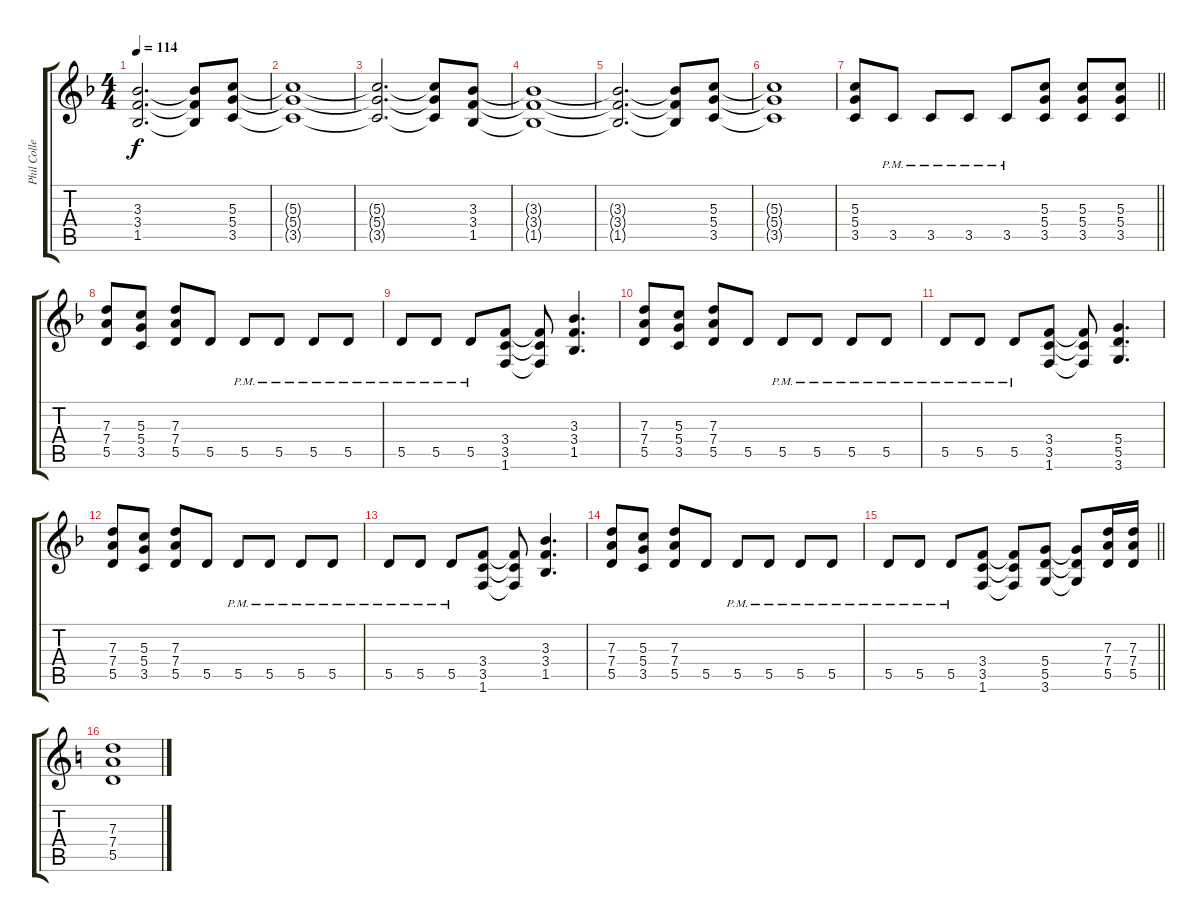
\track ("Phil Collen" "Phil Colle") {instrument distortionguitar}
\staff {score tabs}
\tuning (E4 B3 G3 D3 A2 E2) {hide}
\ts (4 4)
\tempo 114
\clef g2
\ks dminor
(3.3{t} 3.4{t} 1.5{t}).2{d dy f} (3.3{t} 3.4{t} 1.5{t}).8 (5.3 5.4 3.5).8 |
(5.3{t} 5.4{t} 3.5{t}).1 |
(5.3{t} 5.4{t} 3.5{t}).2{d} (5.3{t} 5.4{t} 3.5{t}).8 (3.3 3.4 1.5).8 |
(3.3{t} 3.4{t} 1.5{t}).1 |
(3.3{t} 3.4{t} 1.5{t}).2{d} (3.3{t} 3.4{t} 1.5{t}).8 (5.3 5.4 3.5).8 |
(5.3{t} 5.4{t} 3.5{t}).1 |
\barLineRight lightlight
(5.3 5.4 3.5).8 3.5{pm}.8 3.5{pm}.8 3.5{pm}.8 3.5{pm}.8 (5.3 5.4 3.5).8 (5.3 5.4 3.5).8 (5.3 5.4 3.5).8 |
(7.3 7.4 5.5).8 (5.3 5.4 3.5).8 (7.3 7.4 5.5).8 5.5.8 5.5{pm}.8 5.5{pm}.8 5.5{pm}.8 5.5{pm}.8 |
5.5{pm}.8 5.5{pm}.8 5.5{pm}.8 (3.4 3.5 1.6).8 (3.4{t} 3.5{t} 1.6{t}).8 (3.3 3.4 1.5).4{d} |
(7.3 7.4 5.5).8 (5.3 5.4 3.5).8 (7.3 7.4 5.5).8 5.5.8 5.5{pm}.8 5.5{pm}.8 5.5{pm}.8 5.5{pm}.8 |
5.5{pm}.8 5.5{pm}.8 5.5{pm}.8 (3.4 3.5 1.6).8 (3.4{t} 3.5{t} 1.6{t}).8 (5.4 5.5 3.6).4{d} |
(7.3 7.4 5.5).8 (5.3 5.4 3.5).8 (7.3 7.4 5.5).8 5.5.8 5.5{pm}.8 5.5{pm}.8 5.5{pm}.8 5.5{pm}.8 |
5.5{pm}.8 5.5{pm}.8 5.5{pm}.8 (3.4 3.5 1.6).8 (3.4{t} 3.5{t} 1.6{t}).8 (3.3 3.4 1.5).4{d} |
(7.3 7.4 5.5).8 (5.3 5.4 3.5).8 (7.3 7.4 5.5).8 5.5.8 5.5{pm}.8 5.5{pm}.8 5.5{pm}.8 5.5{pm}.8 |
\barLineRight lightlight
5.5{pm}.8 5.5{pm}.8 5.5{pm}.8 (3.4 3.5 1.6).8 (3.4{t} 3.5{t} 1.6{t}).8 (5.4 5.5 3.6).8 (5.4{t} 5.5{t} 3.6{t}).8 (7.3 7.4 5.5).16 (7.3 7.4 5.5).16 |
\ks aminor
(7.3 7.4 5.5).1
